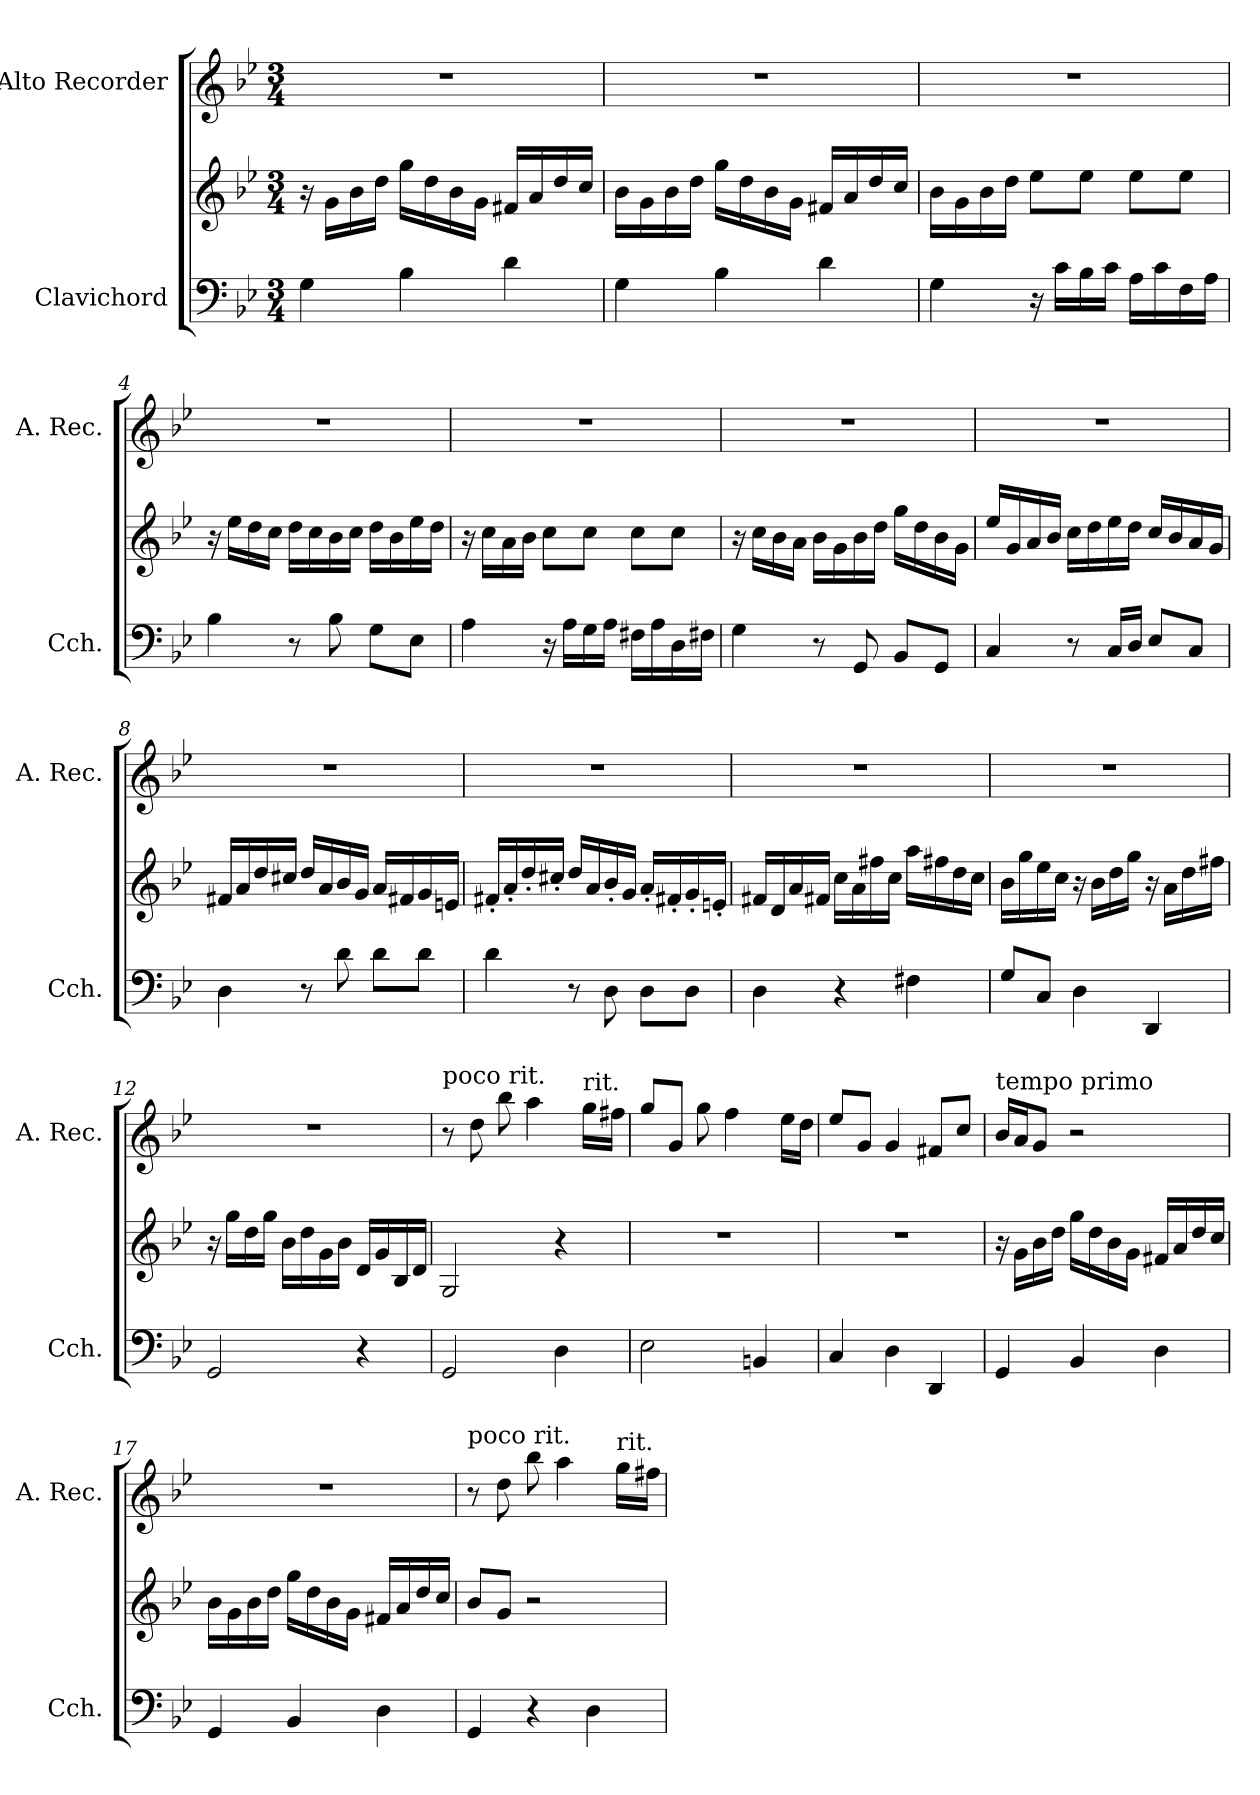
**kern	**kern	**kern
*part2	*part2	*part1
*staff3	*staff2	*staff1
*I"Clavichord	*	*I"Alto Recorder
*I'Cch.	*	*I'A. Rec.
*clefF4	*clefG2	*clefG2
*k[b-e-]	*k[b-e-]	*k[b-e-]
*B-:	*B-:	*B-:
*M3/4	*M3/4	*M3/4
=1	=1	=1
4G\	16r	2.r
.	16g\LL	.
.	16b-\	.
.	16dd\JJ	.
4B-\	16gg\LL	.
.	16dd\	.
.	16b-\	.
.	16g\JJ	.
4d\	16f#X/LL	.
.	16a/	.
.	16dd/	.
.	16cc/JJ	.
=2	=2	=2
4G\	16b-\LL	2.r
.	16g\	.
.	16b-\	.
.	16dd\JJ	.
4B-\	16gg\LL	.
.	16dd\	.
.	16b-\	.
.	16g\JJ	.
4d\	16f#X/LL	.
.	16a/	.
.	16dd/	.
.	16cc/JJ	.
!!LO:LB:g=z
=3	=3	=3
4G\	16b-\LL	2.r
.	16g\	.
.	16b-\	.
.	16dd\JJ	.
16r	8ee-\L	.
16c\LL	.	.
16B-\	8ee-\J	.
16c\JJ	.	.
16A\LL	8ee-\L	.
16c\	.	.
16F\	8ee-\J	.
16A\JJ	.	.
=4	=4	=4
4B-\	16r	2.r
.	16ee-\LL	.
.	16dd\	.
.	16cc\JJ	.
8r	16dd\LL	.
.	16cc\	.
8B-\	16b-\	.
.	16cc\JJ	.
8G\L	16dd\LL	.
.	16b-\	.
8E-\J	16ee-\	.
.	16dd\JJ	.
!!LO:LB:g=z
=5	=5	=5
4A\	16r	2.r
.	16cc\LL	.
.	16a\	.
.	16b-\JJ	.
16r	8cc\L	.
16A\LL	.	.
16G\	8cc\J	.
16A\JJ	.	.
16F#X\LL	8cc\L	.
16A\	.	.
16D\	8cc\J	.
16F#X\JJ	.	.
=6	=6	=6
4G\	16r	2.r
.	16cc\LL	.
.	16b-\	.
.	16a\JJ	.
8r	16b-\LL	.
.	16g\	.
8GG/	16b-\	.
.	16dd\JJ	.
8BB-/L	16gg\LL	.
.	16dd\	.
8GG/J	16b-\	.
.	16g\JJ	.
!!LO:PB:g=z
=7	=7	=7
4C/	16ee-/LL	2.r
.	16g/	.
.	16a/	.
.	16b-/JJ	.
8r	16cc\LL	.
.	16dd\	.
16C/LL	16ee-\	.
16D/JJ	16dd\JJ	.
8E-/L	16cc/LL	.
.	16b-/	.
8C/J	16a/	.
.	16g/JJ	.
=8	=8	=8
4D\	16f#X/LL	2.r
.	16a/	.
.	16dd/	.
.	16cc#X/JJ	.
8r	16dd/LL	.
.	16a/	.
8d\	16b-/	.
.	16g/JJ	.
8d\L	16a/LL	.
.	16f#X/	.
8d\J	16g/	.
.	16en/JJ	.
!!LO:LB:g=z
=9	=9	=9
4d\	16f#X'/LL	2.r
.	16a'/	.
.	16dd'/	.
.	16cc#X'/JJ	.
8r	16dd/LL	.
.	16a/	.
8D\	16b-'/	.
.	16g/JJ	.
8D\L	16a'/LL	.
.	16f#X'/	.
8D\J	16g'/	.
.	16en'/JJ	.
=10	=10	=10
4D\	16f#X/LL	2.r
.	16d/	.
.	16a/	.
.	16f#X/JJ	.
4r	16cc\LL	.
.	16a\	.
.	16ff#X\	.
.	16cc\JJ	.
4F#X\	16aa\LL	.
.	16ff#X\	.
.	16dd\	.
.	16cc\JJ	.
!!LO:LB:g=z
=11	=11	=11
8G/L	16b-\LL	2.r
.	16gg\	.
8C/J	16ee-\	.
.	16cc\JJ	.
4D\	16r	.
.	16b-\LL	.
.	16dd\	.
.	16gg\JJ	.
4DD/	16r	.
.	16a\LL	.
.	16dd\	.
.	16ff#X\JJ	.
=12	=12	=12
2GG/	16r	2.r
.	16gg\LL	.
.	16dd\	.
.	16gg\JJ	.
.	16b-\LL	.
.	16dd\	.
.	16g\	.
.	16b-\JJ	.
4r	16d/LL	.
.	16g/	.
.	16B-/	.
.	16d/JJ	.
=13	=13	=13
!	!	!LO:TX:a:t=poco rit.
2GG/	2G/	8r
.	.	8dd\
.	.	8bb-\
.	.	4aa\
4D\	4r	.
!	!	!LO:TX:a:t=rit.
.	.	16gg\LL
.	.	16ff#X\JJ
!!LO:LB:g=z
=14	=14	=14
2E-\	2.r	8gg/L
.	.	8g/J
.	.	8gg\
.	.	4ff\
4BBn/	.	.
.	.	16ee-\LL
.	.	16dd\JJ
=15	=15	=15
4C/	2.r	8ee-/L
.	.	8g/J
4D\	.	4g/
4DD/	.	8f#X/L
.	.	8cc/J
=16	=16	=16
!	!	!LO:TX:a:t=tempo primo
4GG/	16r	16b-/LL
.	16g\LL	16a/J
.	16b-\	8g/J
.	16dd\JJ	.
4BB-/	16gg\LL	2r
.	16dd\	.
.	16b-\	.
.	16g\JJ	.
4D\	16f#X/LL	.
.	16a/	.
.	16dd/	.
.	16cc/JJ	.
!!LO:PB:g=z
=17	=17	=17
4GG/	16b-\LL	2.r
.	16g\	.
.	16b-\	.
.	16dd\JJ	.
4BB-/	16gg\LL	.
.	16dd\	.
.	16b-\	.
.	16g\JJ	.
4D\	16f#X/LL	.
.	16a/	.
.	16dd/	.
.	16cc/JJ	.
=18	=18	=18
!	!	!LO:TX:a:t=poco rit.
4GG/	8b-/L	8r
.	8g/J	8dd\
4r	2r	8bb-\
.	.	4aa\
4D\	.	.
!	!	!LO:TX:a:t=rit.
.	.	16gg\LL
.	.	16ff#X\JJ
=	=	=
*-	*-	*-
